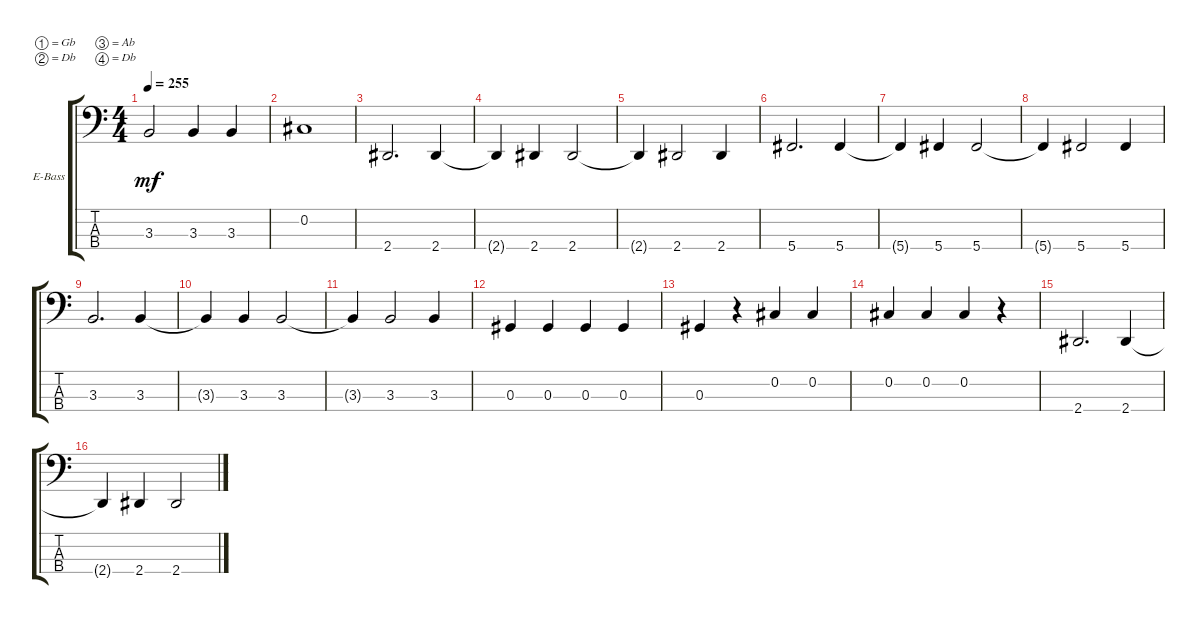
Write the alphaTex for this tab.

\bracketExtendMode groupsimilarinstruments
\firstSystemTrackNameOrientation horizontal
\otherSystemsTrackNameOrientation horizontal
\track ("Bass" "E-Bass") {instrument electricbassfinger}
\staff {score tabs}
\tuning (Gb2 Db2 Ab1 Db1)
\ts (4 4)
\tempo 255
\clef f4
\ks c
3.3.2{dy mf} 3.3.4 3.3.4 |
0.2.1 |
2.4.2{d} 2.4.4 |
2.4{t}.4 2.4.4 2.4.2 |
2.4{t}.4 2.4.2 2.4.4 |
5.4.2{d} 5.4.4 |
5.4{t}.4 5.4.4 5.4.2 |
5.4{t}.4 5.4.2 5.4.4 |
3.3.2{d} 3.3.4 |
3.3{t}.4 3.3.4 3.3.2 |
3.3{t}.4 3.3.2 3.3.4 |
0.3.4 0.3.4 0.3.4 0.3.4 |
0.3.4 r.4 0.2.4 0.2.4 |
0.2.4 0.2.4 0.2.4 r.4 |
2.4.2{d} 2.4.4 |
2.4{t}.4 2.4.4 2.4.2
